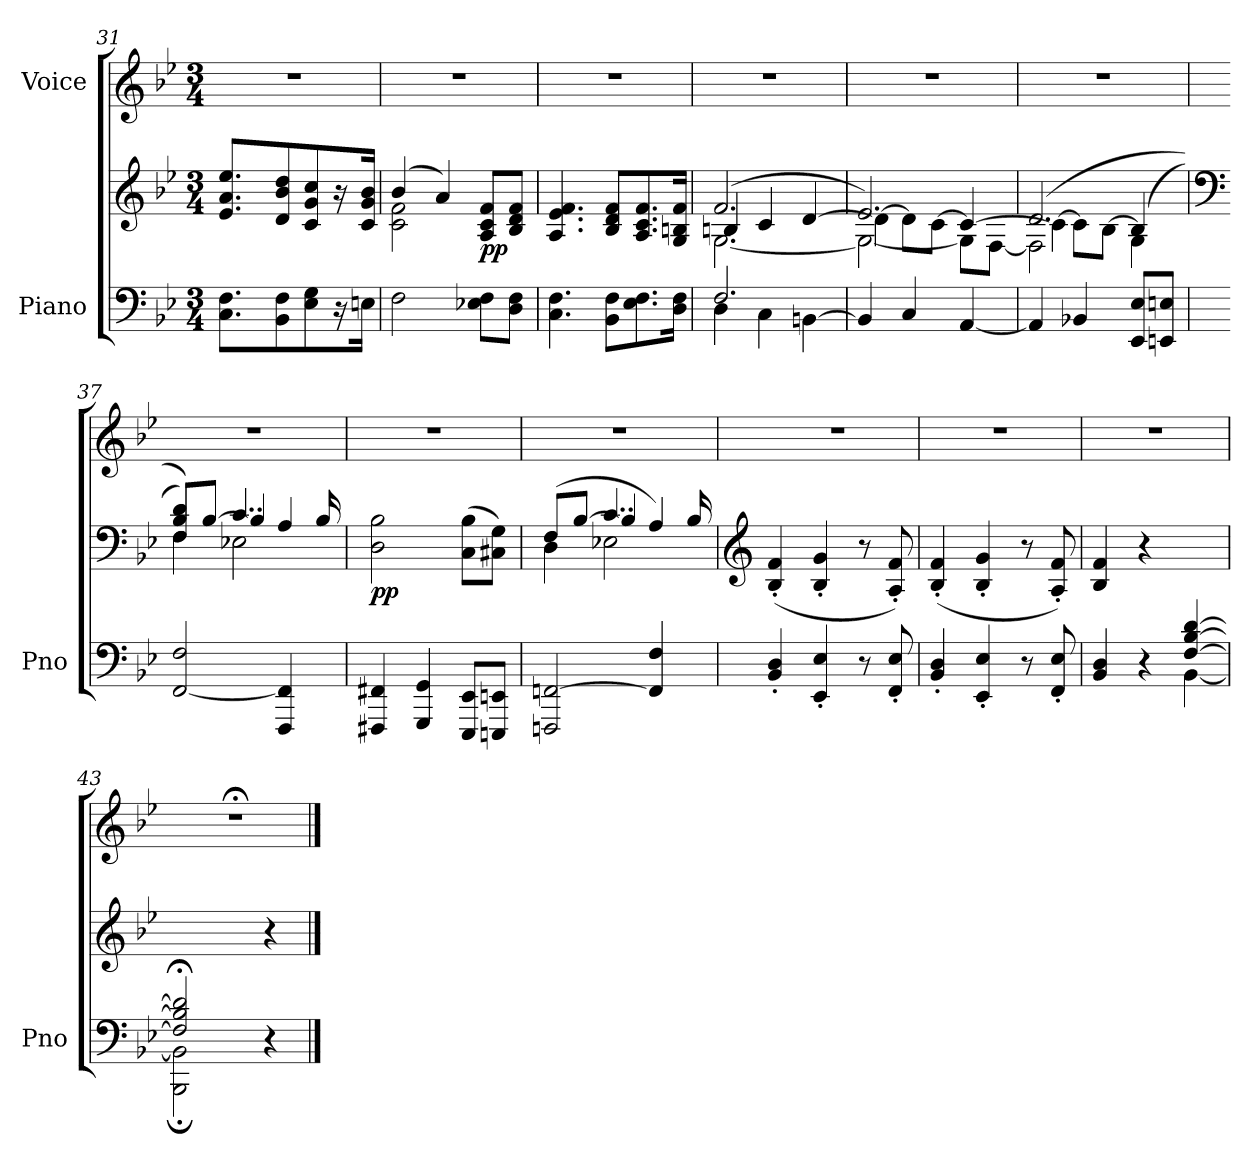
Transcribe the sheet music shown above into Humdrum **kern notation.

**kern	**kern	**dynam	**kern
*part2	*part2	*part2	*part1
*staff3	*staff2	*staff2/3	*staff1
*I"Piano	*	*	*I"Voice
*I'Pno	*	*	*
*clefF4	*clefG2	*	*clefG2
*k[b-e-]	*k[b-e-]	*	*k[b-e-]
*M3/4	*M3/4	*	*M3/4
=31	=31	=31	=31
4.C\ 4.F\	4.e-/ 4.a/ 4.ee-/	.	2.r
8BB-\ 8F\L	8d/ 8b-/ 8dd/L	.	.
8E-\ 8G\	8c/ 8g/ 8cc/	.	.
16r	16r	.	.
16En\JJ	16c/ 16g/ 16b-/JJ	.	.
=32	=32	=32	=32
*	*^	*	*
2F\	(4b-/	2c\ 2f\	.	2.r
.	4a/)	.	.	.
!	!	!	!LO:DY:b	!
8E-X\ 8F\L	8A/ 8c/ 8f/L	4ryy	pp	.
8D\ 8F\J	8B-/ 8d/ 8f/J	.	.	.
*	*v	*v	*	*
=33	=33	=33	=33
4.C\ 4.F\	4.A/ 4.e-/ 4.f/	.	2.r
8BB-\ 8F\L	8B-/ 8d/ 8f/L	.	.
8.E-\ 8.F\	8.A/ 8.c/ 8.f/	.	.
16D\ 16F\Jk	16G/ 16Bn/ 16f/Jk	.	.
=34	=34	=34	=34
*^	*^	*	*
*	*	*	*^	*	*
4D\	2.F/	(2.f/	[2.G\	4Bn/	.	2.r
4C\	.	.	.	4c/	.	.
[4BBn\	.	.	.	[4d/	.	.
*v	*v	*	*	*	*	*
=35	=35	=35	=35	=35	=35
4BB/]	2.e-/)	2G\_	4d\_	.	2.r
4C/	.	.	8d\L]	.	.
.	.	.	[8c\J	.	.
[4AA/	.	8G\L]	4c/_	.	.
.	.	[8F\J	.	.	.
=36	=36	=36	=36	=36	=36
4AA/]	(2.d/	2F\]	4c\_	.	2.r
4BB-X/	.	.	8c\L]	.	.
.	.	.	[8B-\J	.	.
8EE-/ 8E-/L	.	4G\	(4B-/]	.	.
8EEn/ 8En/J	.	.	.	.	.
=37	=37	=37	=37	=37	=37
*	*clefF4	*	*	*	*
[2FF/ 2F/	4B-/ 4d/)	4F\	8F/L)	.	2.r
.	.	.	[8B-/J	.	.
.	4..c/	2E-X\	4B-/]	.	.
4FFF/ 4FF/]	.	.	4A/	.	.
.	16B-/	.	.	.	.
*	*v	*v	*v	*	*
=38	=38	=38	=38
!	!	!LO:DY:b	!
4FFF#X/ 4FF#X/	2D\ 2B-\	pp	2.r
4GGG/ 4GG/	.	.	.
8EEE-/ 8EE-/L	(8C\ 8B-\L	.	.
8EEEn/ 8EEn/J	8C#X\ 8G\J)	.	.
=39	=39	=39	=39
*	*^	*	*
*	*	*^	*	*
2FFFn/ [2FFn/	4ryy	4D\	(8F/L	.	2.r
.	.	.	[8B-/J	.	.
.	4..c/	2E-X\	4B-/]	.	.
4FF/] 4F/	.	.	4A/)	.	.
.	16B-/	.	.	.	.
*	*v	*v	*v	*	*
=40	=40	=40	=40
*	*clefG2	*	*
4BB-/' 4D/'	(4B-/' 4f/'	.	2.r
4EE-/' 4E-/'	4B-/' 4g/'	.	.
8r	8r	.	.
8FF/' 8E-/'	8A/' 8f/')	.	.
=41	=41	=41	=41
4BB-/' 4D/'	(4B-/' 4f/'	.	2.r
4EE-/' 4E-/'	4B-/' 4g/'	.	.
8r	8r	.	.
8FF/' 8E-/'	8A/' 8f/')	.	.
=42	=42	=42	=42
*^	*	*	*
4BB-/ 4D/	4ryy	4B-/ 4f/	.	2.r
4r	4ryy	4r	.	.
[4F/ [4B-/ [4d/	[4BB-\	4ryy	.	.
=43	=43	=43	=43	=43
2F/];< 2B-/];< 2d/];<	2BBB-\; 2BB-\];	4ryy	.	2.r;<
.	.	4ryy	.	.
4r	4ryy	4r	.	.
*v	*v	*	*	*
==	==	==	==
*-	*-	*-	*-
